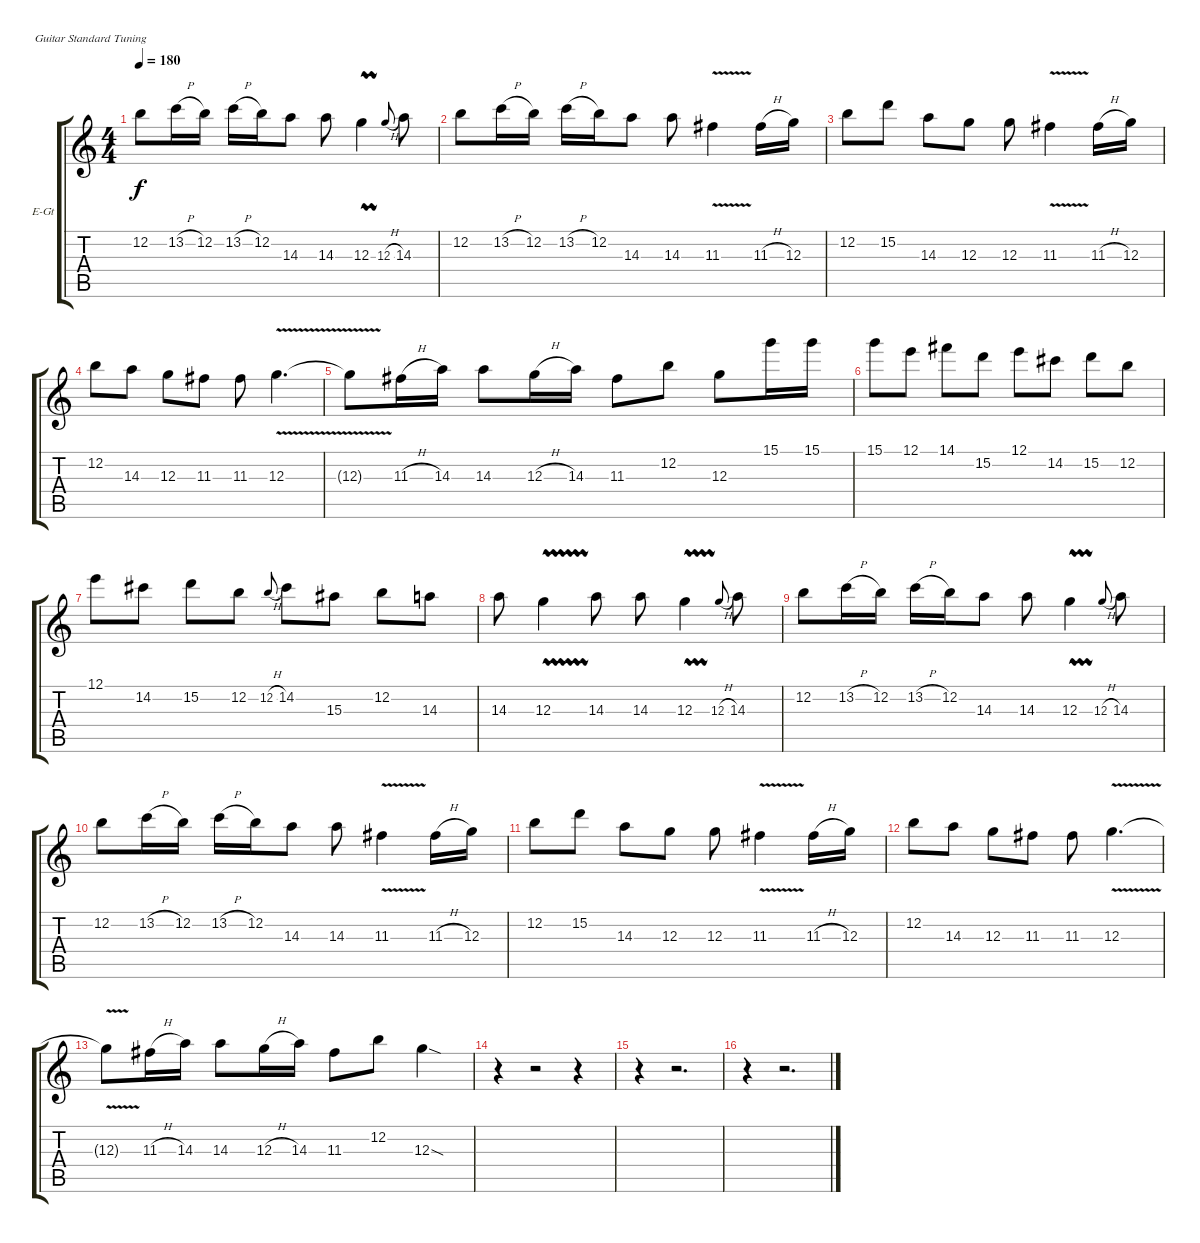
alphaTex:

\bracketExtendMode groupsimilarinstruments
\firstSystemTrackNameOrientation horizontal
\otherSystemsTrackNameOrientation horizontal
\track ("Lead R" "E-Gt") {instrument overdrivenguitar}
\staff {score tabs}
\tuning (E4 B3 G3 D3 A2 E2)
\ts (4 4)
\tempo 180
\clef g2
\scale
0.930643
\ks c
12.2.8{dy f} 13.2{h}.16 12.2.16 13.2{h}.16 12.2.16 14.3.8 14.3.8 12.3{vw}.4 12.3{h}.8{gr onbeat} 14.3.8 |
\scale
0.930643 12.2.8 13.2{h}.16 12.2.16 13.2{h}.16 12.2.16 14.3.8 14.3.8 11.3{v}.4 11.3{h}.16 12.3.16 |
\scale
0.930643 12.2.8 15.2.8 14.3.8 12.3.8 12.3.8 11.3{v}.4 11.3{h}.16 12.3.16 |
\scale
0.930643 12.2.8 14.3.8 12.3.8 11.3.8 11.3.8 12.3{v}.4{d} |
\scale
1.19546 12.3{t}.8 11.3{h}.16 14.3.16 14.3.8 12.3{h}.16 14.3.16 11.3.8 12.2.8 12.3.8 15.1.16 15.1.16 |
\scale
0.960908 15.1.8 12.1.8 14.1.8 15.2.8 12.1.8 14.2.8 15.2.8 12.2.8 |
\scale
0.960908 12.1.8 14.2.8 15.2.8 12.2.8 12.2{h}.8{gr onbeat} 14.2.8 15.3.8 12.2.8 14.3.8 |
\scale
0.960908 14.3.8 12.3{vw}.4 14.3.8 14.3.8 12.3{vw}.4 12.3{h}.8{gr onbeat} 14.3.8 |
\scale
0.960908 12.2.8 13.2{h}.16 12.2.16 13.2{h}.16 12.2.16 14.3.8 14.3.8 12.3{vw}.4 12.3{h}.8{gr onbeat} 14.3.8 |
\scale
0.960908 12.2.8 13.2{h}.16 12.2.16 13.2{h}.16 12.2.16 14.3.8 14.3.8 11.3{v}.4 11.3{h}.16 12.3.16 |
\scale
1.34678 12.2.8 15.2.8 14.3.8 12.3.8 12.3.8 11.3{v}.4 11.3{h}.16 12.3.16 |
\scale
0.930643 12.2.8 14.3.8 12.3.8 11.3.8 11.3.8 12.3{v}.4{d} |
\scale
0.930643 12.3{t}.8 11.3{h}.16 14.3.16 14.3.8 12.3{h}.16 14.3.16 11.3.8 12.2.8 12.3{sod}.4 |
\scale
0.930643 r.4 r.2 r.4 |
\scale
0.930643 r.4 r.2{d} |
\scale
0.930643 r.4 r.2{d}
